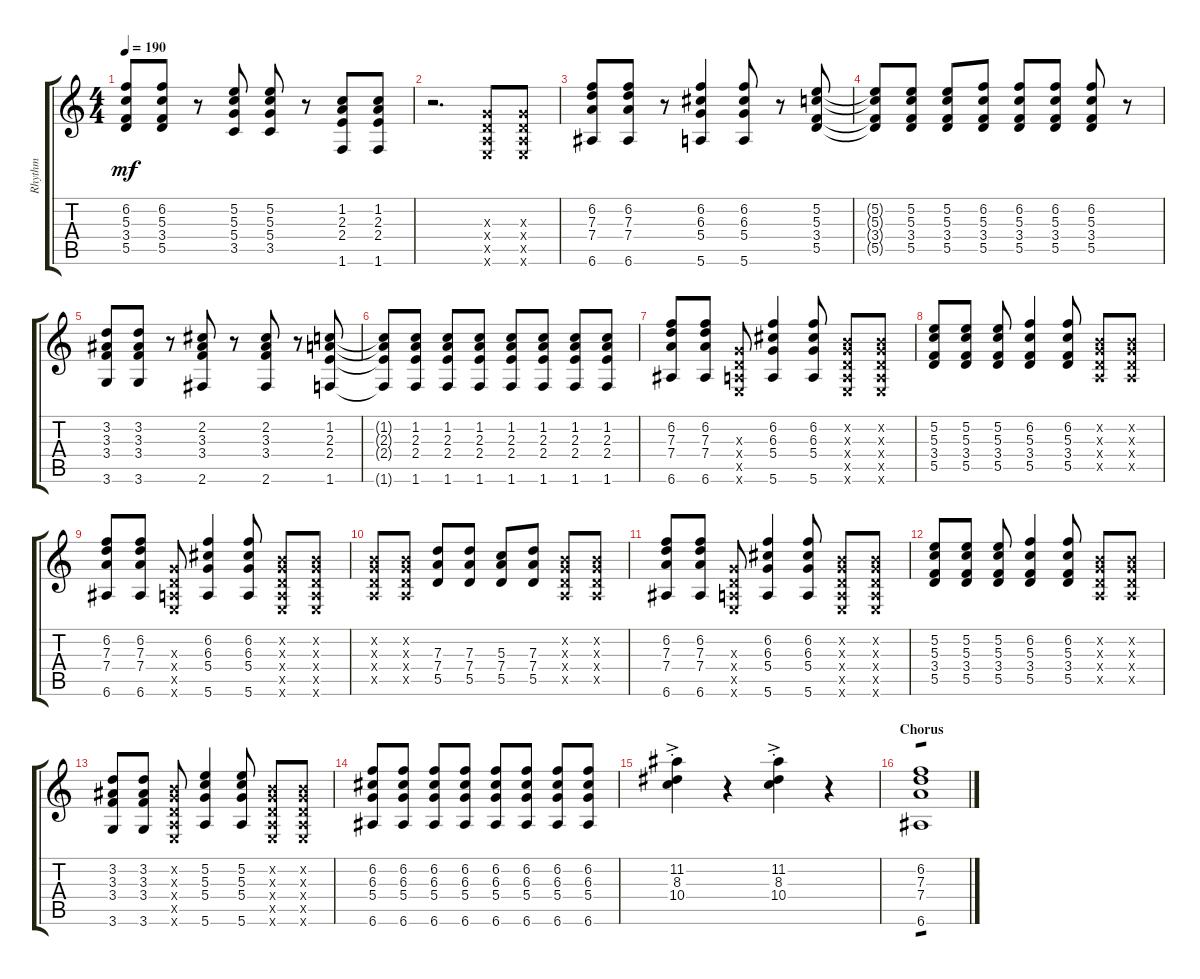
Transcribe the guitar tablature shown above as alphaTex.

\track ("Rhythm" "Rhythm") {instrument distortionguitar}
\staff {score tabs}
\tuning (E4 B3 G3 D3 A2 E2) {hide}
\ts (4 4)
\tempo 190
\clef g2
\ks c
(6.2 5.3 3.4 5.5).8{dy mf} (6.2 5.3 3.4 5.5).8 r.8 (5.2 5.3 5.4 3.5).8 (5.2 5.3 5.4 3.5).8 r.8 (1.2 2.3 2.4 1.6).8 (1.2 2.3 2.4 1.6).8 |
r.2{d} (0.3{x} 0.4{x} 0.5{x} 0.6{x}).8 (0.3{x} 0.4{x} 0.5{x} 0.6{x}).8 |
(6.2 7.3 7.4 6.6).8 (6.2 7.3 7.4 6.6).8 r.8 (6.2 6.3 5.4 5.6).4 (6.2 6.3 5.4 5.6).8 r.8 (5.2 5.3 3.4 5.5).8 |
(5.2{t} 5.3{t} 3.4{t} 5.5{t}).8 (5.2 5.3 3.4 5.5).8 (5.2 5.3 3.4 5.5).8 (6.2 5.3 3.4 5.5).8 (6.2 5.3 3.4 5.5).8 (6.2 5.3 3.4 5.5).8 (6.2 5.3 3.4 5.5).8 r.8 |
(3.2 3.3 3.4 3.6).8 (3.2 3.3 3.4 3.6).8 r.8 (2.2 3.3 3.4 2.6).8 r.8 (2.2 3.3 3.4 2.6).8 r.8 (1.2 2.3 2.4 1.6).8 |
(1.2{t} 2.3{t} 2.4{t} 1.6{t}).8 (1.2 2.3 2.4 1.6).8 (1.2 2.3 2.4 1.6).8 (1.2 2.3 2.4 1.6).8 (1.2 2.3 2.4 1.6).8 (1.2 2.3 2.4 1.6).8 (1.2 2.3 2.4 1.6).8 (1.2 2.3 2.4 1.6).8 |
(6.2 7.3 7.4 6.6).8 (6.2 7.3 7.4 6.6).8 (0.3{x} 0.4{x} 0.5{x} 0.6{x}).8 (6.2 6.3 5.4 5.6).4 (6.2 6.3 5.4 5.6).8 (0.2{x} 0.3{x} 0.4{x} 0.5{x} 0.6{x}).8 (0.2{x} 0.3{x} 0.4{x} 0.5{x} 0.6{x}).8 |
(5.2 5.3 3.4 5.5).8 (5.2 5.3 3.4 5.5).8 (5.2 5.3 3.4 5.5).8 (6.2 5.3 3.4 5.5).4 (6.2 5.3 3.4 5.5).8 (0.2{x} 0.3{x} 0.4{x} 0.5{x}).8 (0.2{x} 0.3{x} 0.4{x} 0.5{x}).8 |
(6.2 7.3 7.4 6.6).8 (6.2 7.3 7.4 6.6).8 (0.3{x} 0.4{x} 0.5{x} 0.6{x}).8 (6.2 6.3 5.4 5.6).4 (6.2 6.3 5.4 5.6).8 (0.2{x} 0.3{x} 0.4{x} 0.5{x} 0.6{x}).8 (0.2{x} 0.3{x} 0.4{x} 0.5{x} 0.6{x}).8 |
(0.2{x} 0.3{x} 0.4{x} 0.5{x}).8 (0.2{x} 0.3{x} 0.4{x} 0.5{x}).8 (7.3 7.4 5.5).8 (7.3 7.4 5.5).8 (5.3 7.4 5.5).8 (7.3 7.4 5.5).8 (0.2{x} 0.3{x} 0.4{x} 0.5{x}).8 (0.2{x} 0.3{x} 0.4{x} 0.5{x}).8 |
(6.2 7.3 7.4 6.6).8 (6.2 7.3 7.4 6.6).8 (0.3{x} 0.4{x} 0.5{x} 0.6{x}).8 (6.2 6.3 5.4 5.6).4 (6.2 6.3 5.4 5.6).8 (0.2{x} 0.3{x} 0.4{x} 0.5{x} 0.6{x}).8 (0.2{x} 0.3{x} 0.4{x} 0.5{x} 0.6{x}).8 |
(5.2 5.3 3.4 5.5).8 (5.2 5.3 3.4 5.5).8 (5.2 5.3 3.4 5.5).8 (6.2 5.3 3.4 5.5).4 (6.2 5.3 3.4 5.5).8 (0.2{x} 0.3{x} 0.4{x} 0.5{x}).8 (0.2{x} 0.3{x} 0.4{x} 0.5{x}).8 |
(3.2 3.3 3.4 3.6).8 (3.2 3.3 3.4 3.6).8 (0.2{x} 0.3{x} 0.4{x} 0.5{x} 0.6{x}).8 (5.2 5.3 5.4 5.6).4 (5.2 5.3 5.4 5.6).8 (0.2{x} 0.3{x} 0.4{x} 0.5{x} 0.6{x}).8 (0.2{x} 0.3{x} 0.4{x} 0.5{x} 0.6{x}).8 |
(6.2 6.3 5.4 6.6).8 (6.2 6.3 5.4 6.6).8 (6.2 6.3 5.4 6.6).8 (6.2 6.3 5.4 6.6).8 (6.2 6.3 5.4 6.6).8 (6.2 6.3 5.4 6.6).8 (6.2 6.3 5.4 6.6).8 (6.2 6.3 5.4 6.6).8 |
(11.2{ac st} 8.3{ac st} 10.4{ac st}).4 r.4 (11.2{ac st} 8.3{ac st} 10.4{ac st}).4 r.4 |
\section ("" "Chorus")
(6.2 7.3 7.4 6.6).1{tp 1}
